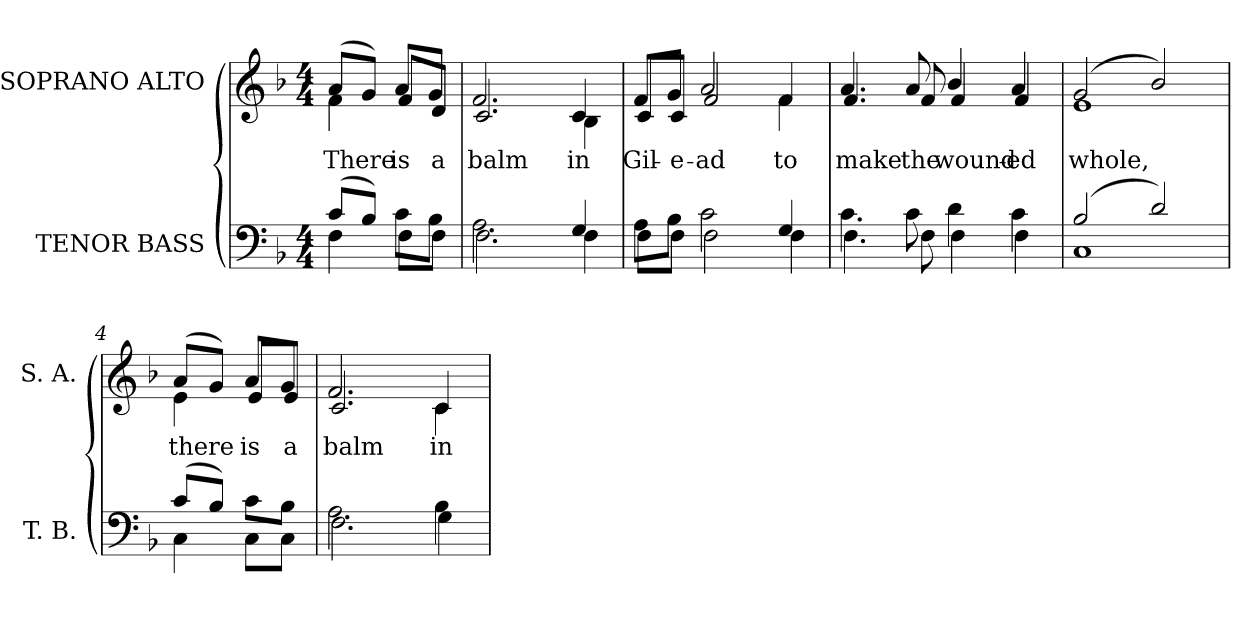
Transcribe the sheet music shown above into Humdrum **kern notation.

**kern	**kern	**text
*part2	*part1	*part1
*staff2	*staff1	*staff1
*I"TENOR BASS	*I"SOPRANO ALTO	*
*I'T. B.	*I'S. A.	*
!!LO:PB:g=z
*clefF4	*clefG2	*
*k[b-]	*k[b-]	*
*F:	*F:	*
*M4/4	*M4/4	*
=	=	=
*^	*	*
!	!	!LO:TX:a:i:t=Refrain	!
!	!	!	!LO:LY:b:color=#000000
*	*	*^	*
(8ci/L	4Fi\	(8ai/L	4fi\	There
8B-i/J)	.	8gi/J)	.	.
!	!	!	!	!LO:LY:b:color=#000000
8ci\L	8Fi\L	8ai/L	8fi/L	is
!	!	!	!	!LO:LY:b:color=#000000
8B-i\J	8Fi\J	8gi/J	8di/J	a
=	=	=	=	=
!	!	!	!	!LO:LY:b:color=#000000
2.Ai\	2.Fi\	2.fi/	2.ci/	balm
!	!	!	!	!LO:LY:b:color=#000000
4Gi/	4Fi\	4ci/	4B-i\	in
=1	=1	=1	=1	=1
!	!	!	!	!LO:LY:b:color=#000000
8Ai\L	8Fi\L	8fi/L	8ci/L	Gil-
!	!	!	!	!LO:LY:b:color=#000000
8B-i\J	8Fi\J	8gi/J	8ci/J	-e-
!	!	!	!	!LO:LY:b:color=#000000
2ci\	2Fi\	2ai/	2fi/	-ad
!	!	!	!	!LO:LY:b:color=#000000
4Gi/	4Fi\	4fi/	4fi\	to
=2	=2	=2	=2	=2
!	!	!	!	!LO:LY:b:color=#000000
4.ci\	4.Fi\	4.ai/	4.fi/	make
!	!	!	!	!LO:LY:b:color=#000000
8ci\	8Fi\	8ai/	8fi/	the
!	!	!	!	!LO:LY:b:color=#000000
4di\	4Fi\	4b-i/	4fi/	wound-
!	!	!	!	!LO:LY:b:color=#000000
4ci\	4Fi\	4ai/	4fi/	-ed
!!LO:LB:g=z	!!
=3	=3	=3	=3	=3
!	!	!	!	!LO:LY:b:color=#000000
(2B-i/	1Ci	(2gi/	1ei	whole,
2di/)	.	2b-i/)	.	.
=4	=4	=4	=4	=4
!	!	!	!	!LO:LY:b:color=#000000
(8ci/L	4Ci\	(8ai/L	4ei\	there
8B-i/J)	.	8gi/J)	.	.
!	!	!	!	!LO:LY:b:color=#000000
8ci\L	8Ci\L	8ai/L	8ei/L	is
!	!	!	!	!LO:LY:b:color=#000000
8B-i\J	8Ci\J	8gi/J	8ei/J	a
=5	=5	=5	=5	=5
!	!	!	!	!LO:LY:b:color=#000000
2.Ai\	2.Fi\	2.fi/	2.ci/	balm
!	!	!	!	!LO:LY:b:color=#000000
4B-i\	4Gi\	4ci/	4ci\	in
*v	*v	*	*	*
*	*v	*v	*
=	=	=
*-	*-	*-
